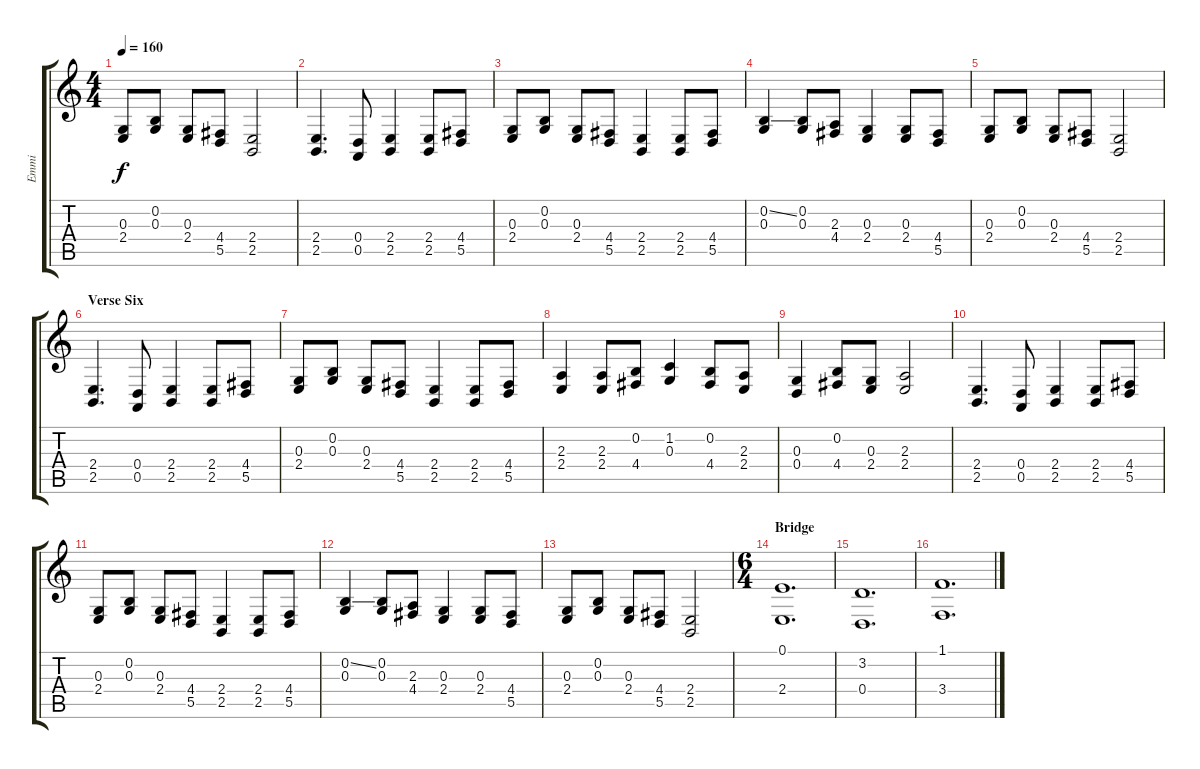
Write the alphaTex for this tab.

\track ("Emmi" "Emmi") {instrument stringensemble1}
\staff {score tabs}
\tuning (E4 B3 G3 D3 A2 E2) {hide}
\ts (4 4)
\tempo 160
\clef g2
\ks c
(0.3 2.4).8{dy f} (0.2 0.3).8 (0.3 2.4).8 (4.4 5.5).8 (2.4 2.5).2 |
(2.4 2.5).4{d} (0.4 0.5).8 (2.4 2.5).4 (2.4 2.5).8 (4.4 5.5).8 |
(0.3 2.4).8 (0.2 0.3).8 (0.3 2.4).8 (4.4 5.5).8 (2.4 2.5).4 (2.4 2.5).8 (4.4 5.5).8 |
(0.2{ss} 0.3).4 (0.2 0.3).8 (2.3 4.4).8 (0.3 2.4).4 (0.3 2.4).8 (4.4 5.5).8 |
(0.3 2.4).8 (0.2 0.3).8 (0.3 2.4).8 (4.4 5.5).8 (2.4 2.5).2 |
\section ("" "Verse Six")
(2.4 2.5).4{d} (0.4 0.5).8 (2.4 2.5).4 (2.4 2.5).8 (4.4 5.5).8 |
(0.3 2.4).8 (0.2 0.3).8 (0.3 2.4).8 (4.4 5.5).8 (2.4 2.5).4 (2.4 2.5).8 (4.4 5.5).8 |
(2.3 2.4).4 (2.3 2.4).8 (0.2 4.4).8 (1.2 0.3).4 (0.2 4.4).8 (2.3 2.4).8 |
(0.3 0.4).4 (0.2 4.4).8 (0.3 2.4).8 (2.3 2.4).2 |
(2.4 2.5).4{d} (0.4 0.5).8 (2.4 2.5).4 (2.4 2.5).8 (4.4 5.5).8 |
(0.3 2.4).8 (0.2 0.3).8 (0.3 2.4).8 (4.4 5.5).8 (2.4 2.5).4 (2.4 2.5).8 (4.4 5.5).8 |
(0.2{ss} 0.3).4 (0.2 0.3).8 (2.3 4.4).8 (0.3 2.4).4 (0.3 2.4).8 (4.4 5.5).8 |
(0.3 2.4).8 (0.2 0.3).8 (0.3 2.4).8 (4.4 5.5).8 (2.4 2.5).2 |
\ts (6 4)
\section ("" "Bridge")
(0.1 2.4).1{d} |
(3.2 0.4).1{d} |
(1.1 3.4).1{d}
